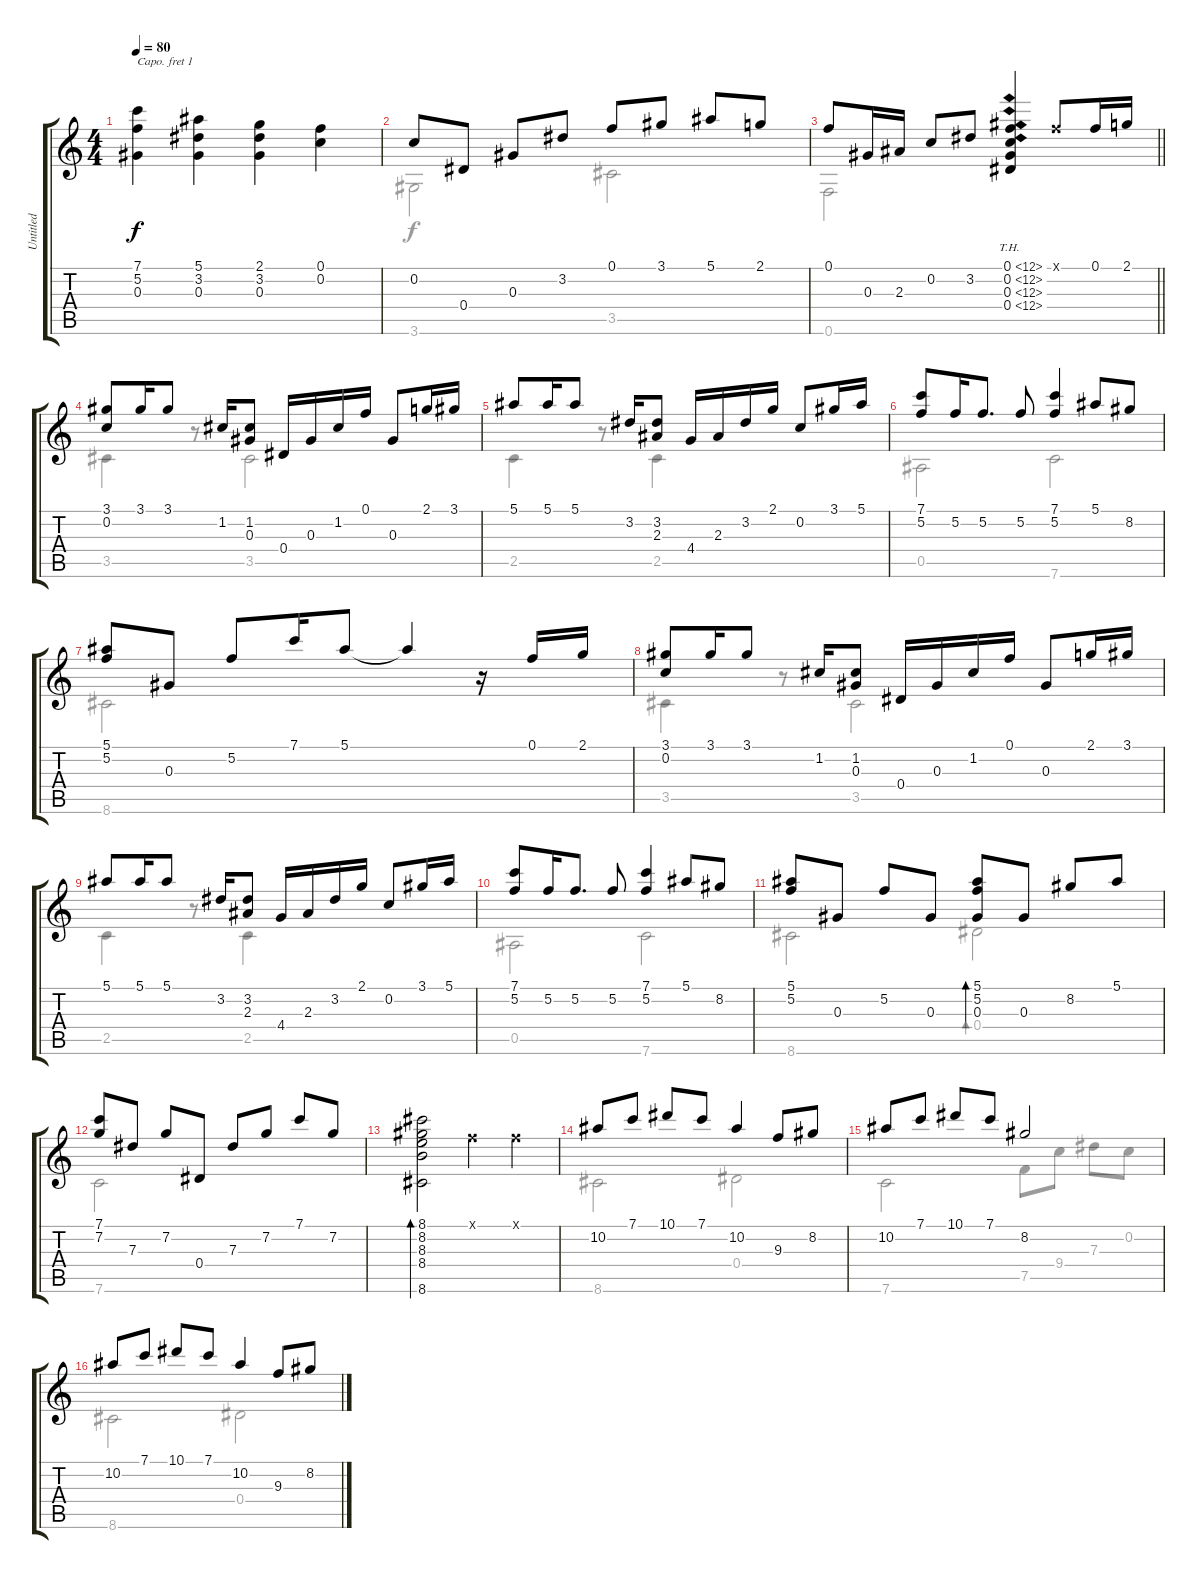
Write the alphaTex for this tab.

\track ("Untitled" "Untitled") {instrument acousticguitarnylon}
\staff {score tabs}
\capo 1
\tuning (E4 B3 G3 D3 A2 E2) {hide}
\voice
\ts (4 4)
\tempo 80
\clef g2
\ks c
(7.1 5.2 0.3).4{dy f} (5.1 3.2 0.3).4 (2.1 3.2 0.3).4 (0.1 0.2).4 |
0.2.8 0.4.8 0.3.8 3.2.8 0.1.8 3.1.8 5.1.8 2.1.8 |
\barLineRight lightlight
0.1.8 0.3.16 2.3.16 0.2.8 3.2.8 (0.1{th 12} 0.2{th 12} 0.3{th 12} 0.4{th 12}).4 0.1{x}.8 0.1.16 2.1.16 |
\section ("" " ")
(3.1 0.2).8 3.1.16 3.1.8 1.2.16 (1.2 0.3).8 0.4.16 0.3.16 1.2.16 0.1.16 0.3.8 2.1.16 3.1.16 |
5.1.8 5.1.16 5.1.8 3.2.16 (3.2 2.3).8 4.4.16 2.3.16 3.2.16 2.1.16 0.2.8 3.1.16 5.1.16 |
(7.1 5.2).8 5.2.16 5.2.8{d} 5.2.8 (7.1 5.2).4 5.1.8 8.2.8 |
(5.1 5.2).8 0.3.8 5.2.8 7.1.16 5.1.8 5.1{t}.4 r.16 0.1.16 2.1.16 |
(3.1 0.2).8 3.1.16 3.1.8 1.2.16 (1.2 0.3).8 0.4.16 0.3.16 1.2.16 0.1.16 0.3.8 2.1.16 3.1.16 |
5.1.8 5.1.16 5.1.8 3.2.16 (3.2 2.3).8 4.4.16 2.3.16 3.2.16 2.1.16 0.2.8 3.1.16 5.1.16 |
(7.1 5.2).8 5.2.16 5.2.8{d} 5.2.8 (7.1 5.2).4 5.1.8 8.2.8 |
(5.1 5.2).8 0.3.8 5.2.8 0.3.8 (5.1 5.2 0.3).8{bd 30} 0.3.8 8.2.8 5.1.8 |
(7.1 7.2).8 7.3.8 7.2.8 0.4.8 7.3.8 7.2.8 7.1.8 7.2.8 |
(8.1 8.2 8.3 8.4 8.6).2{bd 30} 0.1{x}.4 0.1{x}.4 |
\section ("" " ")
10.2.8 7.1.8 10.1.8 7.1.8 10.2.4 9.3.8 8.2.8 |
10.2.8 7.1.8 10.1.8 7.1.8 8.2.2 |
10.2.8 7.1.8 10.1.8 7.1.8 10.2.4 9.3.8 8.2.8
\voice
\clef g2
\ottava regular
\simile none
\ks c
|
3.6.2 3.5.2 |
\barLineRight lightlight
0.6.2 |
3.5.4 r.8 3.5.2 |
2.5.4 r.8 2.5.4 |
0.5.2 7.6.2 |
8.6.2 |
3.5.4 r.8 3.5.2 |
2.5.4 r.8 2.5.4 |
0.5.2 7.6.2 |
8.6.2 0.4.2{bd 30} |
7.6.2 |
|
8.6.2 0.4.2 |
7.6.2 7.5.8 9.4.8 7.3.8 0.2.8 |
8.6.2 0.4.2
